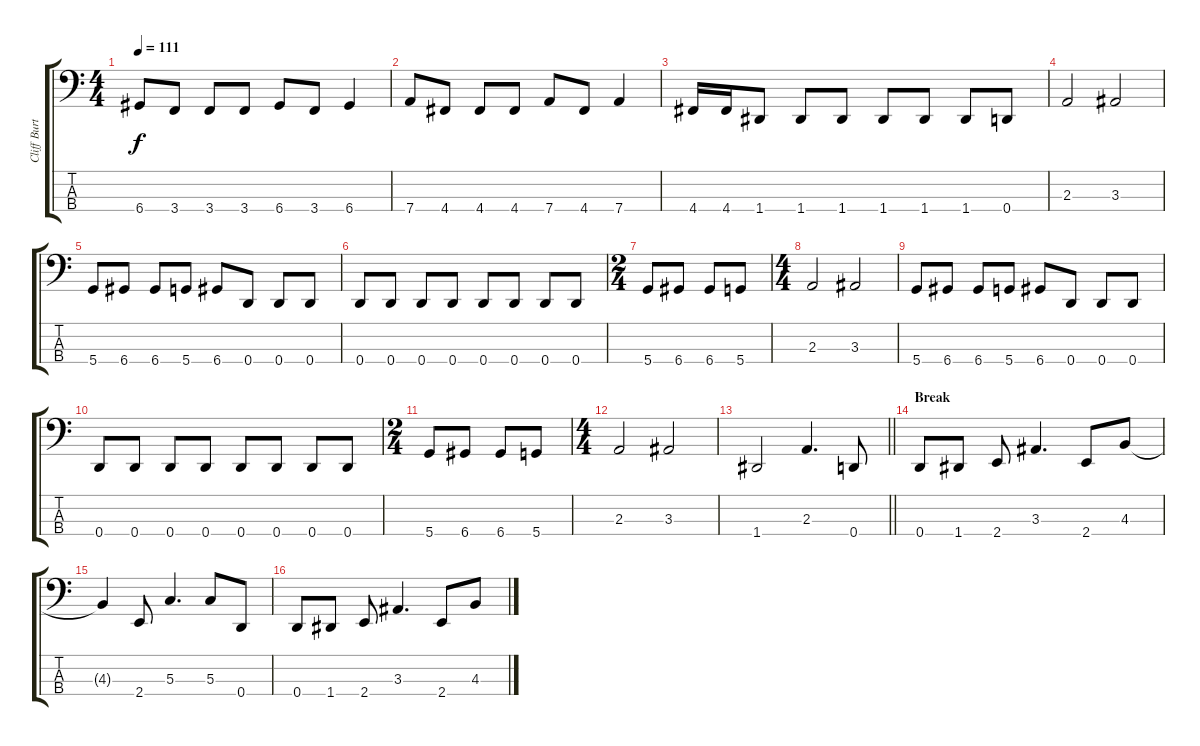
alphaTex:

\track ("Cliff Burton (Bass)" "Cliff Burt") {instrument electricbassfinger}
\staff {score tabs}
\tuning (F2 C2 G1 D1) {hide}
\ts (4 4)
\tempo 111
\clef f4
\ks c
6.4.8{dy f} 3.4.8 3.4.8 3.4.8 6.4.8 3.4.8 6.4.4 |
7.4.8 4.4.8 4.4.8 4.4.8 7.4.8 4.4.8 7.4.4 |
4.4.16 4.4.16 1.4.8 1.4.8 1.4.8 1.4.8 1.4.8 1.4.8 0.4.8 |
2.3.2 3.3.2 |
5.4.8 6.4.8 6.4.8 5.4.8 6.4.8 0.4.8 0.4.8 0.4.8 |
0.4.8 0.4.8 0.4.8 0.4.8 0.4.8 0.4.8 0.4.8 0.4.8 |
\ts (2 4)
5.4.8 6.4.8 6.4.8 5.4.8 |
\ts (4 4)
2.3.2 3.3.2 |
5.4.8 6.4.8 6.4.8 5.4.8 6.4.8 0.4.8 0.4.8 0.4.8 |
0.4.8 0.4.8 0.4.8 0.4.8 0.4.8 0.4.8 0.4.8 0.4.8 |
\ts (2 4)
5.4.8 6.4.8 6.4.8 5.4.8 |
\ts (4 4)
2.3.2 3.3.2 |
\barLineRight lightlight
1.4.2 2.3.4{d} 0.4.8 |
\section ("" "Break")
0.4.8 1.4.8 2.4.8 3.3.4{d} 2.4.8 4.3.8 |
4.3{t}.4 2.4.8 5.3.4{d} 5.3.8 0.4.8 |
0.4.8 1.4.8 2.4.8 3.3.4{d} 2.4.8 4.3.8
